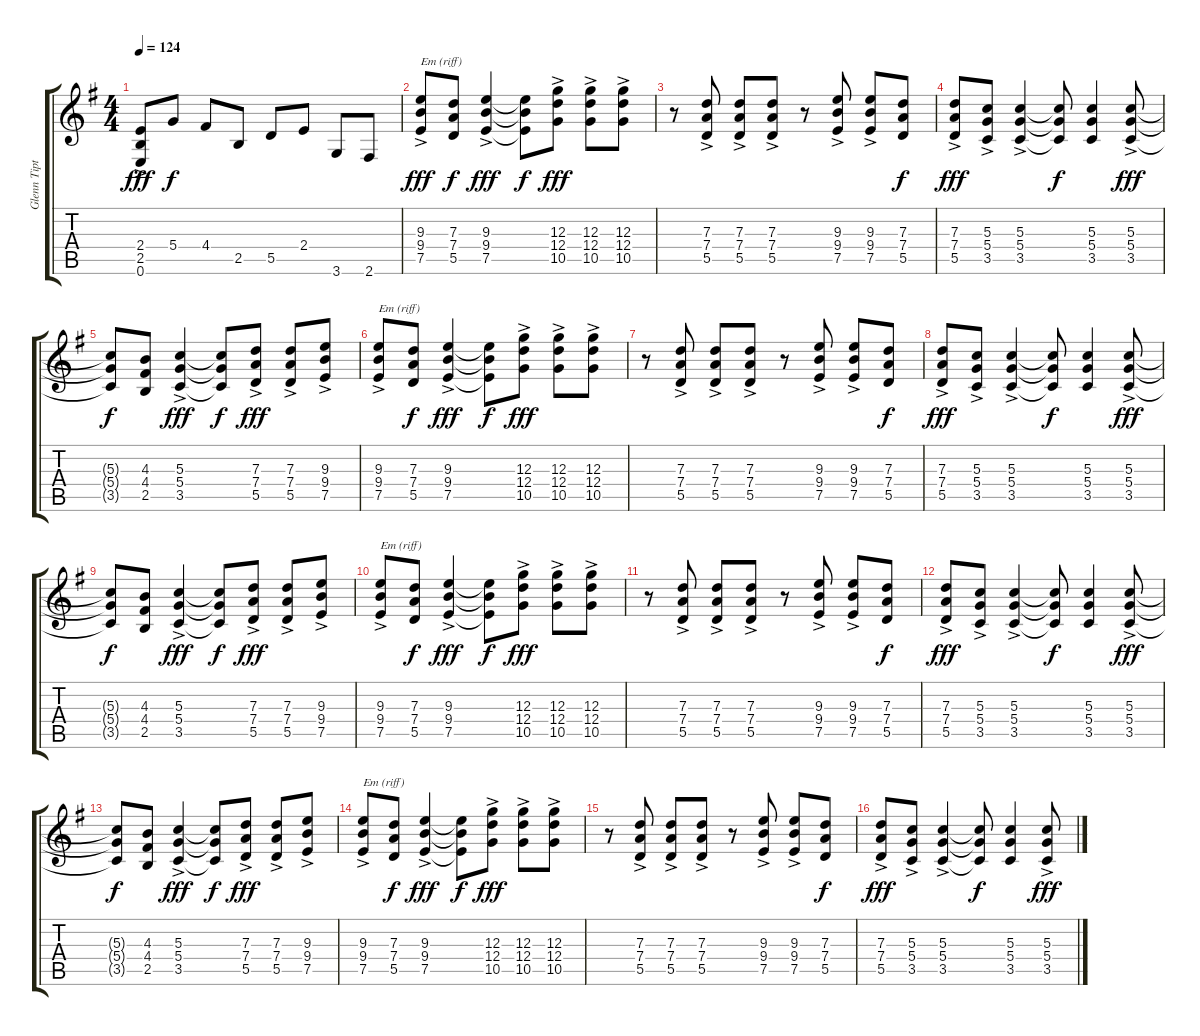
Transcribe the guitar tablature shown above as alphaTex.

\track ("Glenn Tipton" "Glenn Tipt") {instrument distortionguitar}
\staff {score tabs}
\tuning (E4 B3 G3 D3 A2 E2) {hide}
\ts (4 4)
\tempo 124
\clef g2
\ks g
(2.4{ac} 2.5{ac} 0.6{ac}).8{dy fff} 5.4.8{dy f} 4.4.8 2.5.8 5.5.8 2.4.8 3.6.8 2.6.8 |
(9.3{ac} 9.4{ac} 7.5{ac}).8{txt "Em (riff)" dy fff} (7.3 7.4 5.5).8{dy f} (9.3{ac} 9.4{ac} 7.5{ac}).4{dy fff} (9.3{t} 9.4{t} 7.5{t}).8{dy f} (12.3{ac} 12.4{ac} 10.5{ac}).8{dy fff} (12.3{ac} 12.4{ac} 10.5{ac}).8 (12.3{ac} 12.4{ac} 10.5{ac}).8 |
r.8 (7.3{ac} 7.4{ac} 5.5{ac}).8 (7.3{ac} 7.4{ac} 5.5{ac}).8 (7.3{ac} 7.4{ac} 5.5{ac}).8 r.8 (9.3{ac} 9.4{ac} 7.5{ac}).8 (9.3{ac} 9.4{ac} 7.5{ac}).8 (7.3 7.4 5.5).8{dy f} |
(7.3{ac} 7.4{ac} 5.5{ac}).8{dy fff} (5.3{ac} 5.4{ac} 3.5{ac}).8 (5.3{ac} 5.4{ac} 3.5{ac}).4 (5.3{t} 5.4{t} 3.5{t}).8{dy f} (5.3 5.4 3.5).4 (5.3{ac} 5.4{ac} 3.5{ac}).8{dy fff} |
(5.3{t} 5.4{t} 3.5{t}).8{dy f} (4.3 4.4 2.5).8 (5.3{ac} 5.4{ac} 3.5{ac}).4{dy fff} (5.3{t} 5.4{t} 3.5{t}).8{dy f} (7.3{ac} 7.4{ac} 5.5{ac}).8{dy fff} (7.3{ac} 7.4{ac} 5.5{ac}).8 (9.3{ac} 9.4{ac} 7.5{ac}).8 |
(9.3{ac} 9.4{ac} 7.5{ac}).8{txt "Em (riff)"} (7.3 7.4 5.5).8{dy f} (9.3{ac} 9.4{ac} 7.5{ac}).4{dy fff} (9.3{t} 9.4{t} 7.5{t}).8{dy f} (12.3{ac} 12.4{ac} 10.5{ac}).8{dy fff} (12.3{ac} 12.4{ac} 10.5{ac}).8 (12.3{ac} 12.4{ac} 10.5{ac}).8 |
r.8 (7.3{ac} 7.4{ac} 5.5{ac}).8 (7.3{ac} 7.4{ac} 5.5{ac}).8 (7.3{ac} 7.4{ac} 5.5{ac}).8 r.8 (9.3{ac} 9.4{ac} 7.5{ac}).8 (9.3{ac} 9.4{ac} 7.5{ac}).8 (7.3 7.4 5.5).8{dy f} |
(7.3{ac} 7.4{ac} 5.5{ac}).8{dy fff} (5.3{ac} 5.4{ac} 3.5{ac}).8 (5.3{ac} 5.4{ac} 3.5{ac}).4 (5.3{t} 5.4{t} 3.5{t}).8{dy f} (5.3 5.4 3.5).4 (5.3{ac} 5.4{ac} 3.5{ac}).8{dy fff} |
(5.3{t} 5.4{t} 3.5{t}).8{dy f} (4.3 4.4 2.5).8 (5.3{ac} 5.4{ac} 3.5{ac}).4{dy fff} (5.3{t} 5.4{t} 3.5{t}).8{dy f} (7.3{ac} 7.4{ac} 5.5{ac}).8{dy fff} (7.3{ac} 7.4{ac} 5.5{ac}).8 (9.3{ac} 9.4{ac} 7.5{ac}).8 |
(9.3{ac} 9.4{ac} 7.5{ac}).8{txt "Em (riff)"} (7.3 7.4 5.5).8{dy f} (9.3{ac} 9.4{ac} 7.5{ac}).4{dy fff} (9.3{t} 9.4{t} 7.5{t}).8{dy f} (12.3{ac} 12.4{ac} 10.5{ac}).8{dy fff} (12.3{ac} 12.4{ac} 10.5{ac}).8 (12.3{ac} 12.4{ac} 10.5{ac}).8 |
r.8 (7.3{ac} 7.4{ac} 5.5{ac}).8 (7.3{ac} 7.4{ac} 5.5{ac}).8 (7.3{ac} 7.4{ac} 5.5{ac}).8 r.8 (9.3{ac} 9.4{ac} 7.5{ac}).8 (9.3{ac} 9.4{ac} 7.5{ac}).8 (7.3 7.4 5.5).8{dy f} |
(7.3{ac} 7.4{ac} 5.5{ac}).8{dy fff} (5.3{ac} 5.4{ac} 3.5{ac}).8 (5.3{ac} 5.4{ac} 3.5{ac}).4 (5.3{t} 5.4{t} 3.5{t}).8{dy f} (5.3 5.4 3.5).4 (5.3{ac} 5.4{ac} 3.5{ac}).8{dy fff} |
(5.3{t} 5.4{t} 3.5{t}).8{dy f} (4.3 4.4 2.5).8 (5.3{ac} 5.4{ac} 3.5{ac}).4{dy fff} (5.3{t} 5.4{t} 3.5{t}).8{dy f} (7.3{ac} 7.4{ac} 5.5{ac}).8{dy fff} (7.3{ac} 7.4{ac} 5.5{ac}).8 (9.3{ac} 9.4{ac} 7.5{ac}).8 |
(9.3{ac} 9.4{ac} 7.5{ac}).8{txt "Em (riff)"} (7.3 7.4 5.5).8{dy f} (9.3{ac} 9.4{ac} 7.5{ac}).4{dy fff} (9.3{t} 9.4{t} 7.5{t}).8{dy f} (12.3{ac} 12.4{ac} 10.5{ac}).8{dy fff} (12.3{ac} 12.4{ac} 10.5{ac}).8 (12.3{ac} 12.4{ac} 10.5{ac}).8 |
r.8 (7.3{ac} 7.4{ac} 5.5{ac}).8 (7.3{ac} 7.4{ac} 5.5{ac}).8 (7.3{ac} 7.4{ac} 5.5{ac}).8 r.8 (9.3{ac} 9.4{ac} 7.5{ac}).8 (9.3{ac} 9.4{ac} 7.5{ac}).8 (7.3 7.4 5.5).8{dy f} |
(7.3{ac} 7.4{ac} 5.5{ac}).8{dy fff} (5.3{ac} 5.4{ac} 3.5{ac}).8 (5.3{ac} 5.4{ac} 3.5{ac}).4 (5.3{t} 5.4{t} 3.5{t}).8{dy f} (5.3 5.4 3.5).4 (5.3{ac} 5.4{ac} 3.5{ac}).8{dy fff}
